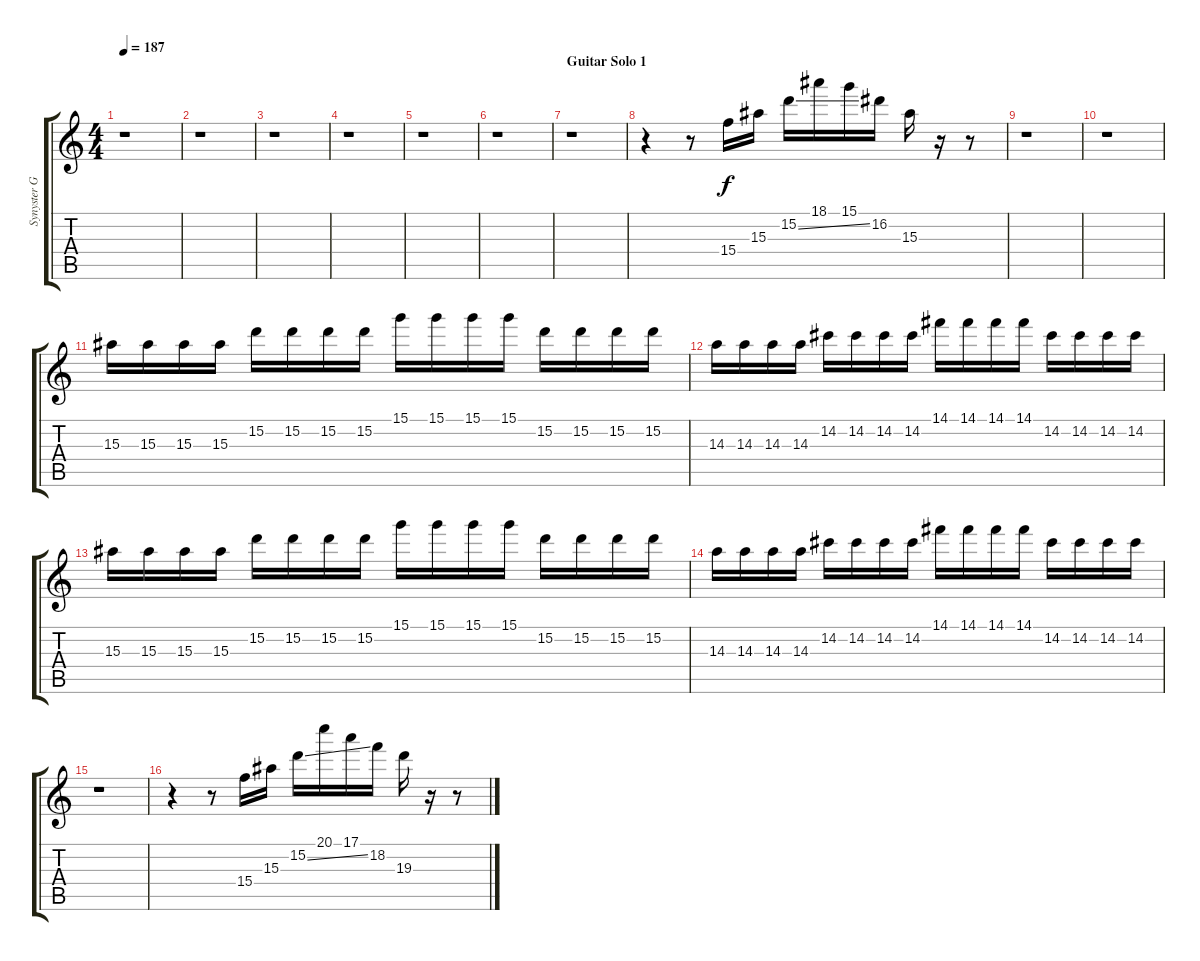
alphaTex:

\track ("Synyster Gates (Pan-Solo)" "Synyster G") {instrument distortionguitar}
\staff {score tabs}
\tuning (E4 B3 G3 D3 A2 D2) {hide}
\ts (4 4)
\tempo 187
\clef g2
\ks c
r.1{dy f} |
r.1 |
r.1 |
r.1 |
r.1 |
r.1 |
\section ("" "Guitar Solo 1")
r.1 |
r.4 r.8 15.4.16 15.3.16 15.2{ss}.16 18.1.16 15.1.16 16.2.16 15.3.16 r.16 r.8 |
r.1 |
r.1 |
15.3.16 15.3.16 15.3.16 15.3.16 15.2.16 15.2.16 15.2.16 15.2.16 15.1.16 15.1.16 15.1.16 15.1.16 15.2.16 15.2.16 15.2.16 15.2.16 |
14.3.16 14.3.16 14.3.16 14.3.16 14.2.16 14.2.16 14.2.16 14.2.16 14.1.16 14.1.16 14.1.16 14.1.16 14.2.16 14.2.16 14.2.16 14.2.16 |
15.3.16 15.3.16 15.3.16 15.3.16 15.2.16 15.2.16 15.2.16 15.2.16 15.1.16 15.1.16 15.1.16 15.1.16 15.2.16 15.2.16 15.2.16 15.2.16 |
14.3.16 14.3.16 14.3.16 14.3.16 14.2.16 14.2.16 14.2.16 14.2.16 14.1.16 14.1.16 14.1.16 14.1.16 14.2.16 14.2.16 14.2.16 14.2.16 |
r.1 |
r.4 r.8 15.4.16 15.3.16 15.2{ss}.16 20.1.16 17.1.16 18.2.16 19.3.16 r.16 r.8
